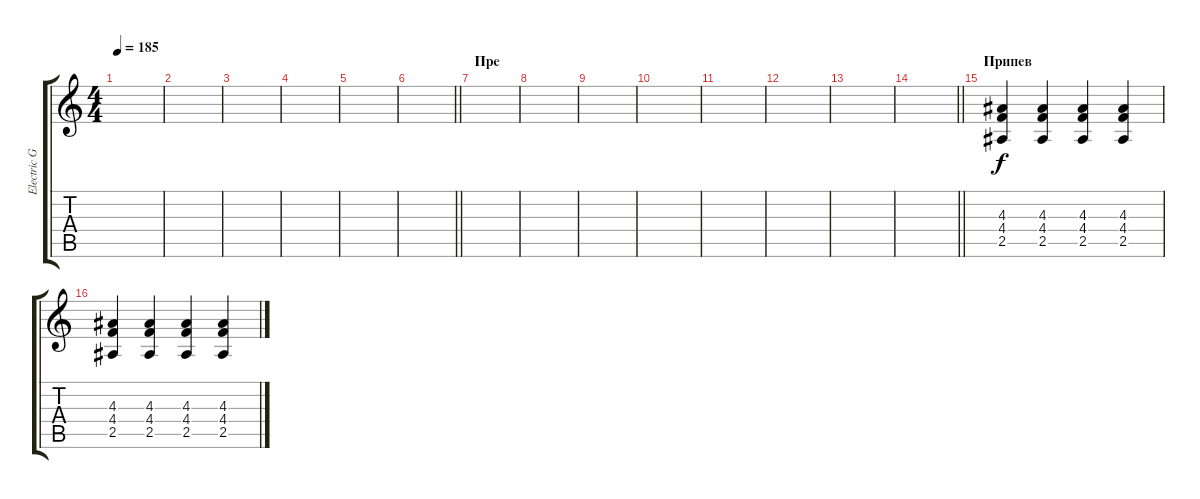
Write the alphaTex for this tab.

\track ("Electric Guitar" "Electric G") {instrument distortionguitar}
\staff {score tabs}
\tuning (Eb4 Bb3 Gb3 Db3 Ab2 Eb2) {hide}
\ts (4 4)
\tempo 185
\clef g2
\ks c
|
|
|
|
|
\barLineRight lightlight
|
\section ("" "Пре")
|
|
|
|
|
|
|
\barLineRight lightlight
|
\section ("" "Припев")
(4.3 4.4 2.5).4 (4.3 4.4 2.5).4 (4.3 4.4 2.5).4 (4.3 4.4 2.5).4 |
(4.3 4.4 2.5).4 (4.3 4.4 2.5).4 (4.3 4.4 2.5).4 (4.3 4.4 2.5).4
